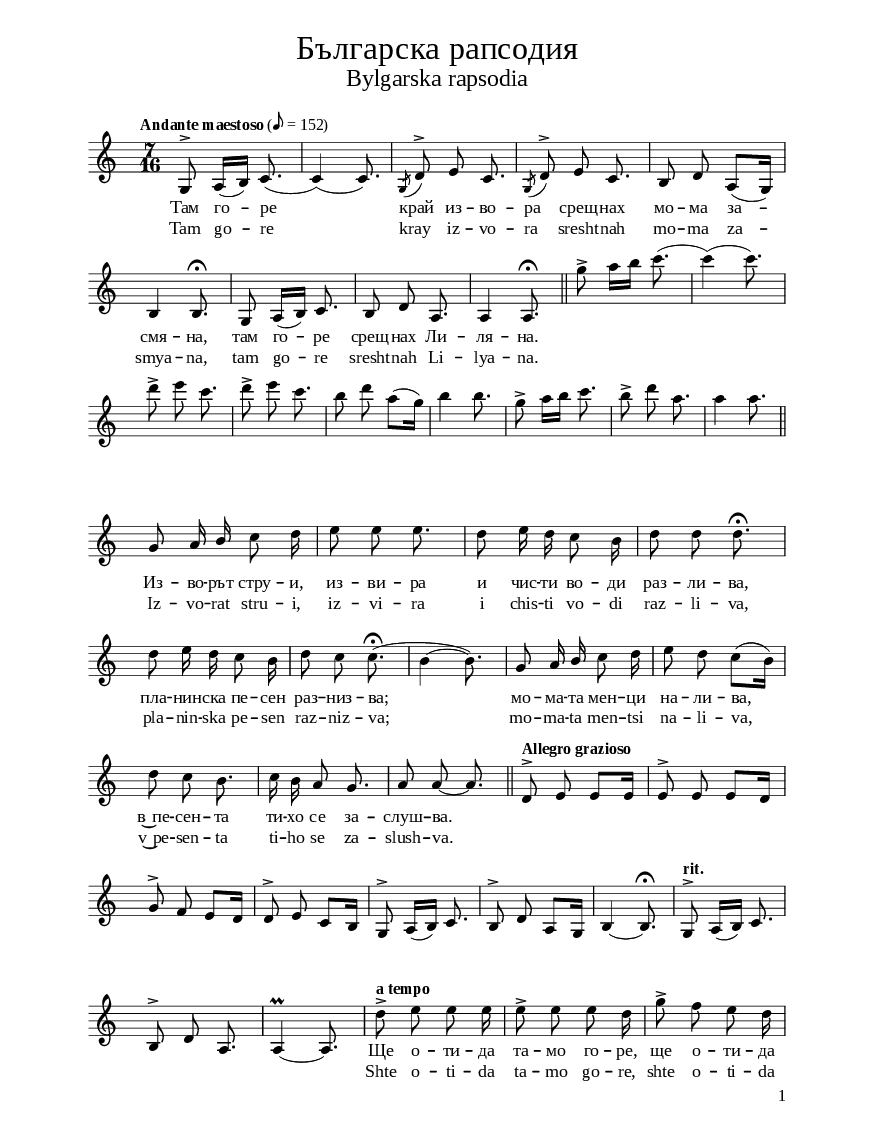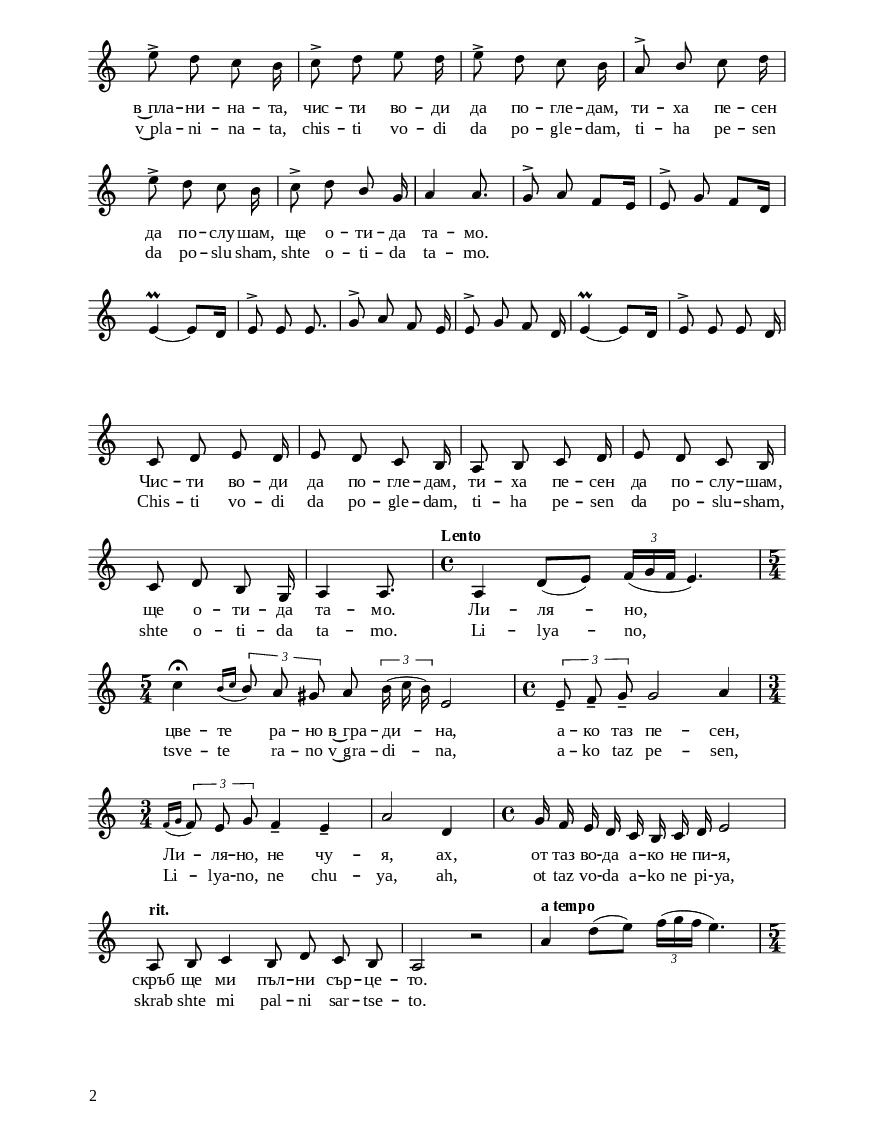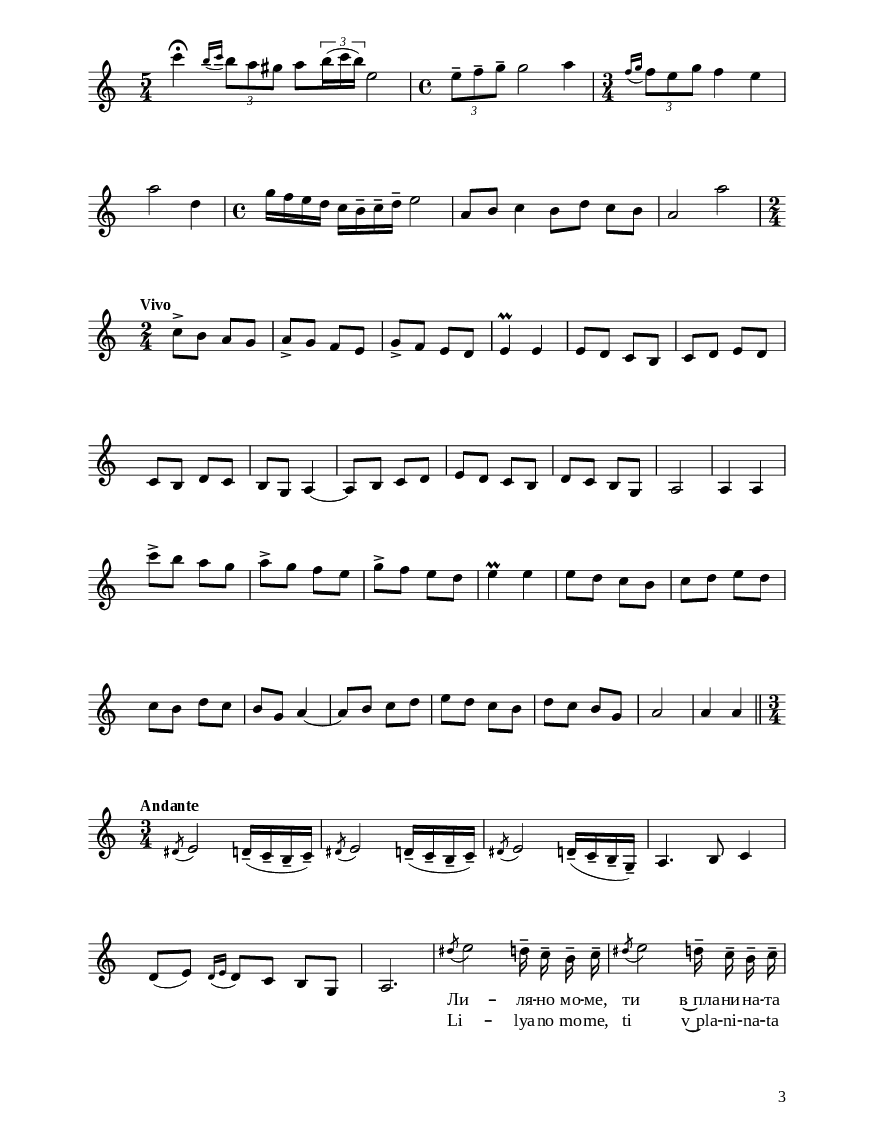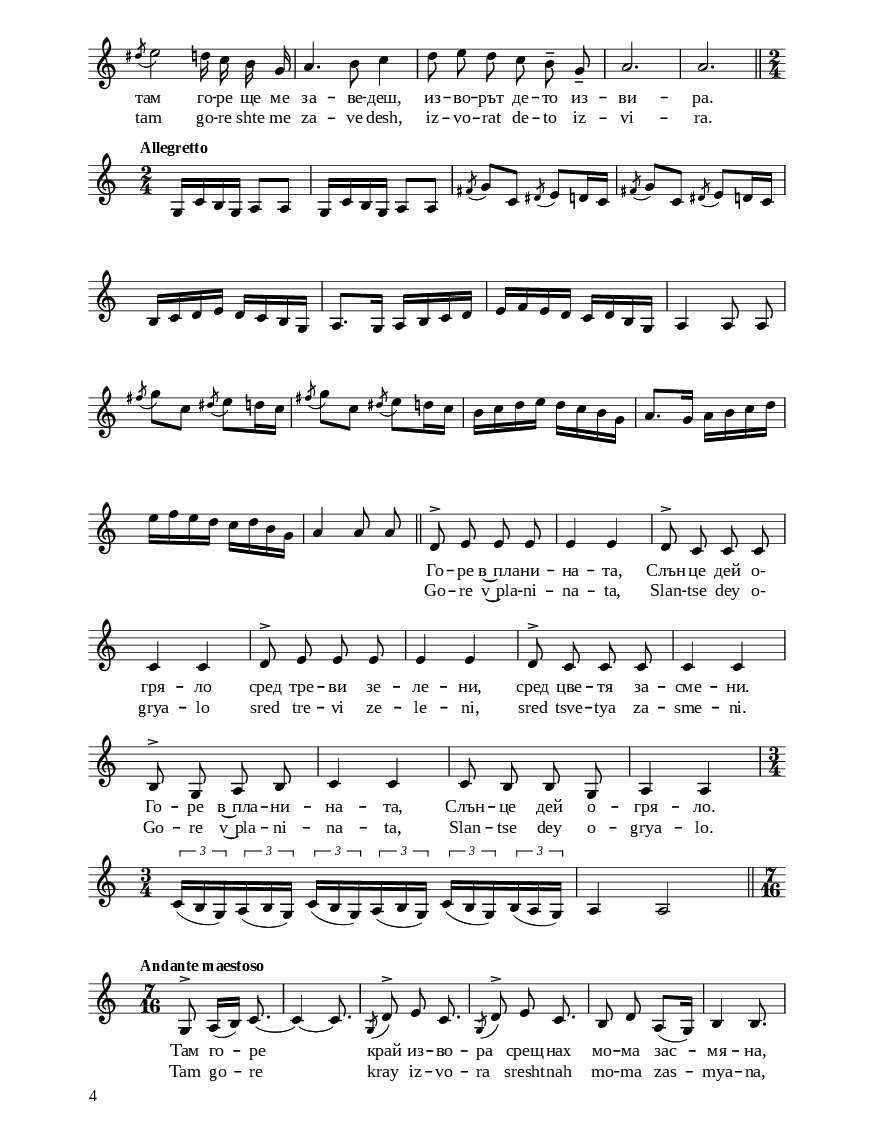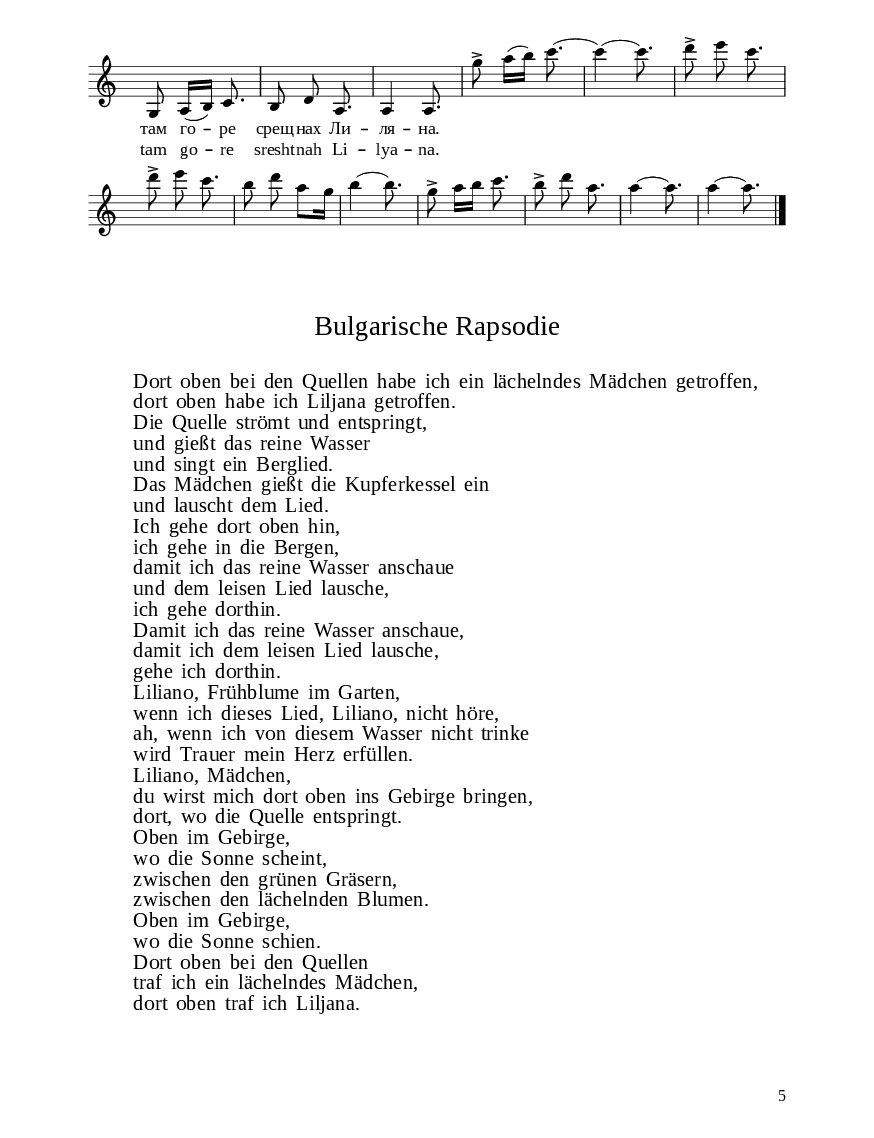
\version "2.22.1"

\include "include/globals.ily"

\bookpart {
  \include "include/bookpart-paper.ily"
  \score {
    \include "include/score-layout.ily"

    \new Voice \relative c' {
      \clef treble
      \key c \major
      \time 7/16
      \tempoFunc "Andante maestoso" 8 "152"
      \autoBeamOff
      g8^\accent a16([b]) c8.( | \noBreak
      c4)(c8.) | \noBreak
      \acciaccatura {g8} d'^\accent e c8. | \noBreak
      \acciaccatura {g8} d'^\accent e c8. | \noBreak
      b8 d a([g16]) | \break

      b4 b8.\fermata | \noBreak
      g8 a16([b]) c8. | \noBreak
      b8 d a8. | \noBreak
      a4 a8.\fermata | \bar "||"

      g''8\accent a16[b] c8.( | \noBreak
      c4)(c8.) | \break
      d8\accent e c8. | \noBreak
      d8\accent e c8. | \noBreak
      b8 d a([g16]) | \noBreak
      b4 b8. | \noBreak
      g8\accent a16[b] c8. | \noBreak
      b8\accent d a8. | \noBreak
      a4 a8. | \bar "||" \break

      g,8 a16 \stemUp b \stemNeutral c8 d16 | \noBreak
      e8 e e8. | \noBreak
      d8 e16 d16 c8 b16 | \noBreak
      d8 d d8.\fermata | \break

      d8 e16 d16 c8 b16 | \noBreak
      d8 c8 c8.\fermata( | \noBreak
      b4~ b8.) | \noBreak
      g8 a16 \stemUp b \stemNeutral c8 d16 | \noBreak
      e8 d c8([b16]) | \break

      d8 c b8. | \noBreak
      c16 b a8 g8. | \noBreak
      a8 a8~ a8. | \bar "||" \noBreak
      \tempo "Allegro grazioso" d,8^\accent e e[e16] | \noBreak
      e8^\accent e e[d16] | \break

      g8^\accent f e[d16] | \noBreak
      d8^\accent e c[b16] | \noBreak
      g8^\accent a16([b]) c8. | \noBreak
      b8^\accent d a[g16] | \noBreak
      b4~ b8.\fermata | \noBreak
      \tempo "rit." g8^\accent a16([b]) c8. | \break

      b8^\accent d a8. | \noBreak
      a4\prall~ a8. | \noBreak
      \tempo "a tempo" d'8\accent e e e16 | \noBreak
      e8\accent e e d16 | \noBreak
      g8\accent f e d16 | \break

      e8\accent d c b16 | \noBreak
      c8\accent d e d16 | \noBreak
      e8\accent d c b16 | \noBreak
      a8^\accent \stemUp b \stemNeutral c d16 | \break

      e8\accent d c b16 | \noBreak
      c8\accent d \stemUp b \stemNeutral g16 | \noBreak
      a4 a8. | \noBreak
      g8^\accent a f[e16] | \noBreak
      e8^\accent g f[d16] | \break

      e4\prall~ e8[d16] | \noBreak
      e8^\accent e e8. | \noBreak
      g8^\accent a f e16 | \noBreak
      e8^\accent g f d16 | \noBreak
      e4\prall~ e8[d16] | \noBreak
      e8^\accent e e d16 | \break

      \repeat volta 1 {
        c8 d e d16 | \noBreak
        e8 d c b16 | \noBreak
        a8 b c d16 | \noBreak
        e8 d c b16 | \break

        c8 d b g16 | \noBreak
        a4 a8. | \noBreak
      }
      \time 4/4 \tempo "Lento" a4 d8([e]) \tuplet 3/2 {f16([ g f]} e4.) | \time 5/4 \break
      \override TupletNumber #'avoid-slur = #'ignore
      c'4\fermata \acciaccatura{ b16[c] } \tuplet 3/2 { \stemUp b8 \stemNeutral a gis} a8 \tupletUp \tuplet 3/2 { b16(c b) } e,2 | \noBreak
      \time 4/4 \tuplet 3/2 { e8\tenuto f\tenuto g\tenuto } g2 a4 | \time 3/4 \break

      \acciaccatura {f16[g]} \tuplet 3/2 { f8 e g } f4\tenuto e4\tenuto | \noBreak
      a2 d,4 | \noBreak
      \time 4/4 g16 f e d c b c d e2 | \break

      \tempo "rit." a,8 b c4 b8 d c b | \noBreak
      a2 r2 | \noBreak
      \tempo "a tempo" a'4  d8([e]) \tupletNeutral \tuplet 3/2 { f16([ g f] } e4.) \time 5/4 | \pageBreak

      c'4\fermata \acciaccatura { b16[c] }  \tuplet 3/2 { b8[ a gis]} a8[ \tupletUp \tuplet 3/2 { b16(c b)] }  e,2 \tupletNeutral | \noBreak
      \time 4/4 \tuplet 3/2 { e8\tenuto[f\tenuto g\tenuto] } g2 a4 | \noBreak
      \time 3/4 \acciaccatura { f16[g] } \tuplet 3/2 { f8[e g] } f4 e | \break

      a2 d,4  | \noBreak
      \time 4/4 g16[f e d] c[b\tenuto c\tenuto d\tenuto] e2 | \noBreak
      a,8[b] c4 b8[d] c[b] | \noBreak
      a2 a' | \time 2/4 \break
      \repeat volta 1 {
        \tempo "Vivo" c,8\accent[b] a[g] | \noBreak
        a\accent[g] f[e] | \noBreak
        g\accent[f] e[d] | \noBreak
        e4\prall e | \noBreak
      }
      e8[d] c[b] | \noBreak
      c[d] e[d] | \break

      c[b] d[c] | \noBreak
      b[g] a4~ | \noBreak
      a8[b] c[d] | \noBreak
      e[d] c[b] | \noBreak
      d[c] b[g] | \noBreak
      a2 | \noBreak
      a4 a | \break

      \repeat volta 1 {
        c''8\accent[b] a[g] | \noBreak
        a\accent[g] f[e] | \noBreak
        g\accent[f] e[d] | \noBreak
        e4\prall e | \noBreak
      }
      e8[d] c[b] | \noBreak
      c[d] e[d] | \break

      c[b] d[c] | \noBreak
      b[g] a4~ | \noBreak
      a8[b] c[d] | \noBreak
      e[d] c[b] | \noBreak
      d[c] b[g] | \noBreak
      a2 | \noBreak
      a4 a | \bar "||" \time 3/4 \break

      \tempo "Andante" \acciaccatura { dis,8 } e2 d16\tenuto([c\tenuto b\tenuto c\tenuto]) | \noBreak
      \acciaccatura { dis8 } e2 d16\tenuto([c\tenuto b\tenuto c\tenuto]) | \noBreak
      \acciaccatura { dis8 } e2 d16\tenuto([c\tenuto b\tenuto g\tenuto]) | \noBreak
      a4. b8 c4 \break

      d8([e]) \acciaccatura { d16[e] } d8[c] b[g] | \noBreak
      a2. \noBreak
      \acciaccatura { dis'8 } e2 d16\tenuto c\tenuto b\tenuto c\tenuto | \noBreak
      \acciaccatura { dis8 } e2 d16\tenuto c\tenuto b\tenuto c\tenuto | \break

      \acciaccatura { dis8 } e2 d16 c b g | \noBreak
      a4. b8 c4 | \noBreak
      d8 e d c b\tenuto g\tenuto | \noBreak
      a2. | \noBreak
      a2. | \bar "||" \time 2/4 \break

      \tempo "Allegretto" g,16[c b g] a8[a] | \noBreak
      g16[c b g] a8[a] | \noBreak
      \acciaccatura { fis'8 } g[c,] \acciaccatura { dis } e[d16 c] | \noBreak
      \acciaccatura { fis8 } g[c,] \acciaccatura { dis } e[d16 c] | \break

      b16[c d e] d[c b g] | \noBreak
      a8.[g16] a[b c d] | \noBreak
      e[f e d] c[d b g] | \noBreak
      a4 a8 a \break

      \acciaccatura { fis''8 } g[c,] \acciaccatura { dis } e[d16 c] | \noBreak
      \acciaccatura { fis8 } g[c,] \acciaccatura { dis } e[d16 c] | \noBreak
      b[c d e] d[c b g] | \noBreak
      a8.[g16] a[b c d] | \break

      e[f e d] c[d b g] | \noBreak
      a4 a8 a | \bar "||" \noBreak
      d,^\accent e e e | \noBreak
      e4 e | \noBreak
      d8^\accent c c c | \break

      c4 c | \noBreak
      d8^\accent e e e | \noBreak
      e4 e | \noBreak
      d8^\accent c c c | \noBreak
      c4 c | \break

      \repeat volta 1 {
        b8^\accent g a b | \noBreak
        c4 c | \noBreak
        c8 b b g | \noBreak
        a4 a |
      } \time 3/4 \break

      \override TupletBracket.positions = #'(3 . 3)
      \tuplet 3/2 8 { c16([b g) a(b g]) c16([b g) a(b g]) c16([b g) b(a g])  } | \noBreak
      a4 a2 | \bar "||" \time 7/16 \break

      \tempo "Andante maestoso" g8^\accent a16([b]) c8.~ | \noBreak
      c4~ c8. | \noBreak
      \acciaccatura { g8 } d'^\accent e c8. | \noBreak
      \acciaccatura { g8 } d'^\accent e c8. | \noBreak
      b8 d a([g16]) | \noBreak
      b4 b8. | \break

      g8 a16([b]) c8. | \noBreak
      b8 d a8. | \noBreak
      a4 a8. | \noBreak
      g''8\accent a16([b]) c8.~ | \noBreak
      c4~ c8. | \noBreak
      d8\accent e c8. | \break

      d8\accent e c8. | \noBreak
      b8 d a[g16]| \noBreak
      b4~ b8. | \noBreak
      g8\accent a16[b] c8. | \noBreak
      b8\accent d a8. | \noBreak
      a4~ a8. | \noBreak
      a4~ a8. | \bar "|."
    }

    \addlyrics {
      Там го -- ре край из -- во -- ра срещ -- нах мо -- ма за --
      смя -- на, там го -- ре срещ -- нах Ли -- ля -- на.
      \repeat unfold 22 { \skip 1 }
      Из -- во -- рът стру -- и, из -- ви -- ра и чис -- ти во -- ди раз -- ли -- ва,
      пла -- нин -- ска пе -- сен раз -- низ -- ва; мо -- ма -- та мен -- ци на -- ли -- ва,
      в~пе -- сен -- та ти -- хо се за -- слуш -- ва.
      \repeat unfold 26 { \skip 1 }
      Ще о -- ти -- да та -- мо го -- ре, ще о -- ти -- да
      в~пла -- ни -- на -- та, чис -- ти во -- ди да по -- гле -- дам, ти -- ха пе -- сен
      да по -- слу -- шам, ще о -- ти -- да та -- мо.
      \repeat unfold 23 { \skip 1 }
      Чис -- ти во -- ди да по -- гле -- дам, ти -- ха пе -- сен да по -- слу -- шам,
      ще о -- ти -- да та -- мо. Ли -- ля -- но,
      цве -- те ра -- но в~гра -- ди -- на, а -- ко таз пе -- сен,
      Ли -- ля -- но, не чу -- я, ах, от таз во -- да а -- ко не пи -- я,
      скръб ще ми пъл -- ни сър -- це -- то.
      \repeat unfold 85 { \skip 1 }
      Ли -- ля -- но мо -- ме, ти в~пла -- ни -- на -- та
      там го -- ре ще ме за -- ве -- деш, из -- во -- рът де -- то из -- ви -- ра.
      \repeat unfold 30 { \skip 1 }
      Го -- ре в~пла -- ни -- на -- та, Слън -- це дей о-
      гря -- ло сред тре -- ви зе -- ле -- ни, сред цве -- тя за -- сме -- ни.
      Го -- ре в~пла -- ни -- на -- та, Слън -- це дей о -- гря -- ло.
      \repeat unfold 5 { \skip 1 }
      Там го -- ре край из -- во -- ра срещ -- нах мо -- ма зас -- мя -- на,
      там го -- ре срещ -- нах Ли -- ля -- на.
    }
    \addlyrics {
      Tam go -- re kray iz -- vo -- ra sresht -- nah mo -- ma za --
      smya -- na, tam go -- re sresht -- nah Li -- lya -- na.
      \repeat unfold 22 { \skip 1 }
      Iz -- vo -- rat stru -- i, iz -- vi -- ra i chis -- ti vo -- di raz -- li -- va,
      pla -- nin -- ska pe -- sen raz -- niz -- va; mo -- ma -- ta men -- tsi na -- li -- va,
      v~pe -- sen -- ta ti -- ho se za -- slush -- va.
      \repeat unfold 26 { \skip 1 }
      Shte o -- ti -- da ta -- mo go -- re, shte o -- ti -- da
      v~pla -- ni -- na -- ta, chis -- ti vo -- di da po -- gle -- dam, ti -- ha pe -- sen
      da po -- slu -- sham, shte o -- ti -- da ta -- mo.
      \repeat unfold 23 { \skip 1 }
      Chis -- ti vo -- di da po -- gle -- dam, ti -- ha pe -- sen da po -- slu -- sham,
      shte o -- ti -- da ta -- mo. Li -- lya -- no,
      tsve -- te ra -- no v~gra -- di -- na, a -- ko taz pe -- sen,
      Li -- lya -- no, ne chu -- ya, ah, ot taz vo -- da a -- ko ne pi -- ya,
      skrab shte mi pal -- ni sar -- tse -- to.
      \repeat unfold 85 { \skip 1 }
      Li -- lya -- no mo -- me, ti v~pla -- ni -- na -- ta
      tam go -- re shte me za -- ve -- desh, iz -- vo -- rat de -- to iz -- vi -- ra.
      \repeat unfold 30 { \skip 1 }
      Go -- re v~pla -- ni -- na -- ta, Slan -- tse dey o-
      grya -- lo sred tre -- vi ze -- le -- ni, sred tsve -- tya za -- sme -- ni.
      Go -- re v~pla -- ni -- na -- ta, Slan -- tse dey o -- grya -- lo.
      \repeat unfold 5 { \skip 1 }
      Tam go -- re kray iz -- vo -- ra sresht -- nah mo -- ma zas -- mya -- na,
      tam go -- re sresht -- nah Li -- lya -- na.
    }

    \header {
      title = \titleFunc "Българска рапсодия" "Bylgarska rapsodia"
    }

    \midi{}

  } % score


  % include foreign translation(s) of the song
  \version "2.22.1"

\markup \fill-line { \fontsize #deTitleFontSize "Bulgarische Rapsodie" }
\markup \null
\markup \null
\markup \fontsize #deCoupletFontSize {
  \hspace #3
  \override #`(baseline-skip . ,deCoupletBaselineSkip)

  \column {
    \line { " " }

    \line { " "Dort oben bei den Quellen habe ich ein lächelndes Mädchen getroffen,}

    \line { " "dort oben habe ich Liljana getroffen.}

    \line { " "Die Quelle strömt und entspringt,}

    \line { " "und gießt das reine Wasser}

    \line { " "und singt ein Berglied.}

    \line { " "Das Mädchen gießt die Kupferkessel ein}

    \line { " "und lauscht dem Lied.}

    \line { " "Ich gehe dort oben hin,}

    \line { " "ich gehe in die Bergen,}

    \line { " "damit ich das reine Wasser anschaue }

    \line { " "und dem leisen Lied lausche,}

    \line { " "ich gehe dorthin.}

    \line { " "Damit ich das reine Wasser anschaue,}

    \line { " "damit ich dem leisen Lied lausche,}

    \line { " "gehe ich dorthin.}

    \line { " "Liliano, Frühblume im Garten,}

    \line { " "wenn ich dieses Lied, Liliano, nicht höre,}

    \line { " "ah, wenn ich von diesem Wasser nicht trinke}

    \line { " "wird Trauer mein Herz erfüllen.}

    \line { " "Liliano, Mädchen,}

    \line { " "du wirst mich dort oben ins Gebirge bringen,}

    \line { " "dort, wo die Quelle entspringt.}

    \line { " "Oben im Gebirge,}

    \line { " "wo die Sonne scheint,}

    \line { " "zwischen den grünen Gräsern,}

    \line { " "zwischen den lächelnden Blumen.}

    \line { " "Oben im Gebirge,}

    \line { " "wo die Sonne schien.}
    

    \line { " "Dort oben bei den Quellen }

    \line { " "traf ich ein lächelndes Mädchen,}

    \line { " "dort oben traf ich Liljana.}

  }
}


} % bookpart
